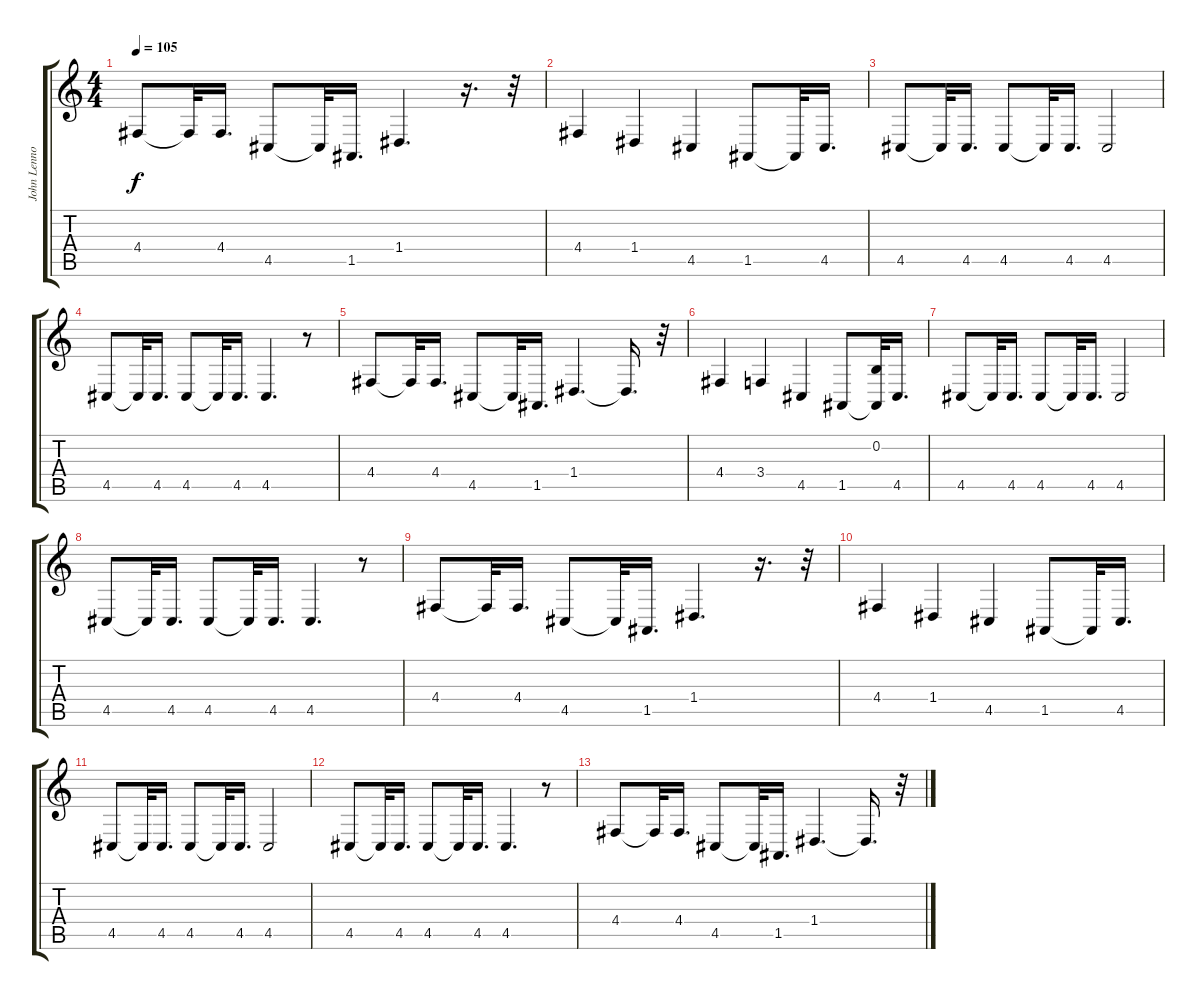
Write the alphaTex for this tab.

\track ("John Lennon (Voz)" "John Lenno") {instrument baritonesax}
\staff {score tabs}
\tuning (E4 B3 G3 D3 A2 E2) {hide}
\ts (4 4)
\tempo 105
\clef g2
\ks c
4.4.8{dy f} 4.4{t}.32 4.4.16{d} 4.5.8 4.5{t}.32 1.5.16{d} 1.4.4{d} r.16{d} r.32 |
4.4.4 1.4.4 4.5.4 1.5.8 1.5{t}.32 4.5.16{d} |
4.5.8 4.5{t}.32 4.5.16{d} 4.5.8 4.5{t}.32 4.5.16{d} 4.5.2 |
4.5.8 4.5{t}.32 4.5.16{d} 4.5.8 4.5{t}.32 4.5.16{d} 4.5.4{d} r.8 |
4.4.8 4.4{t}.32 4.4.16{d} 4.5.8 4.5{t}.32 1.5.16{d} 1.4.4{d} 1.4{t}.16{d} r.32 |
4.4.4 3.4.4 4.5.4 1.5.8 (0.2 1.5{t}).32 4.5.16{d} |
4.5.8 4.5{t}.32 4.5.16{d} 4.5.8 4.5{t}.32 4.5.16{d} 4.5.2 |
4.5.8 4.5{t}.32 4.5.16{d} 4.5.8 4.5{t}.32 4.5.16{d} 4.5.4{d} r.8 |
4.4.8 4.4{t}.32 4.4.16{d} 4.5.8 4.5{t}.32 1.5.16{d} 1.4.4{d} r.16{d} r.32 |
4.4.4 1.4.4 4.5.4 1.5.8 1.5{t}.32 4.5.16{d} |
4.5.8 4.5{t}.32 4.5.16{d} 4.5.8 4.5{t}.32 4.5.16{d} 4.5.2 |
4.5.8 4.5{t}.32 4.5.16{d} 4.5.8 4.5{t}.32 4.5.16{d} 4.5.4{d} r.8 |
4.4.8 4.4{t}.32 4.4.16{d} 4.5.8 4.5{t}.32 1.5.16{d} 1.4.4{d} 1.4{t}.16{d} r.32
